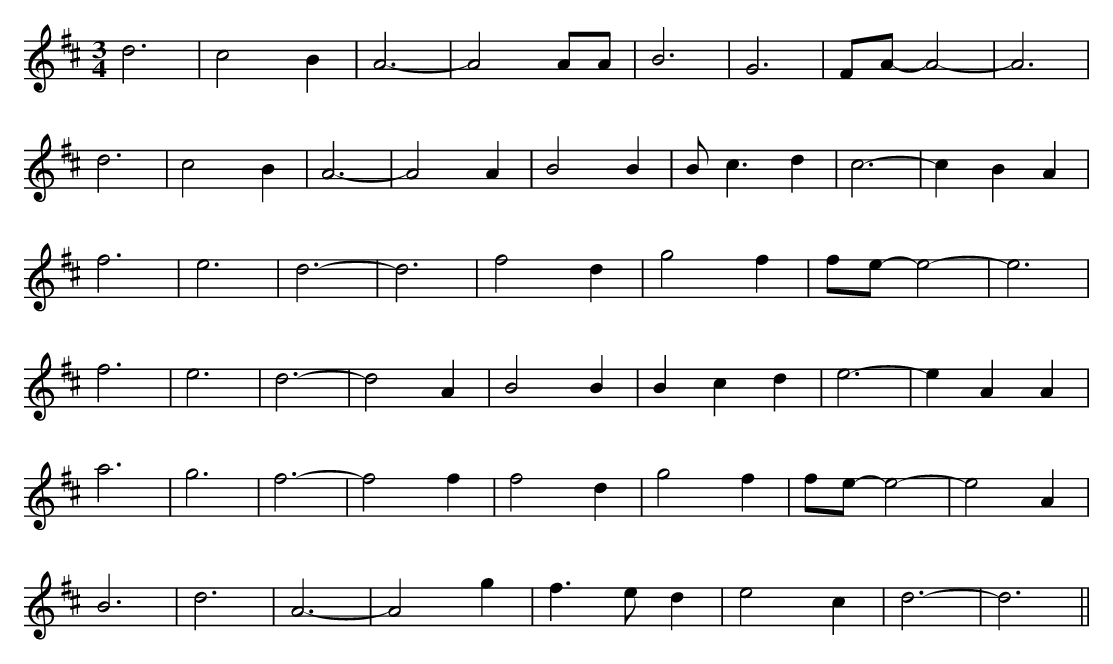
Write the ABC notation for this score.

X:1
M:3/4
K:D
d6|c4 B2|A6-|A4 AA|B6|G6|FA- A4-|A6|
d6|c4 B2|A6-|A4 A2|B4 B2|B c3 d2|c6-|c2 B2 A2|
f6|e6|d6-|d6|f4 d2|g4 f2|fe- e4-|e6|
f6|e6|d6-|d4 A2|B4 B2|B2 c2 d2|e6-|e2 A2 A2|
a6|g6|f6-|f4 f2|f4 d2|g4 f2|fe- e4-|e4 A2|
B6|d6|A6-|A4 g2|f3 e d2|e4 c2|d6-|d6||
